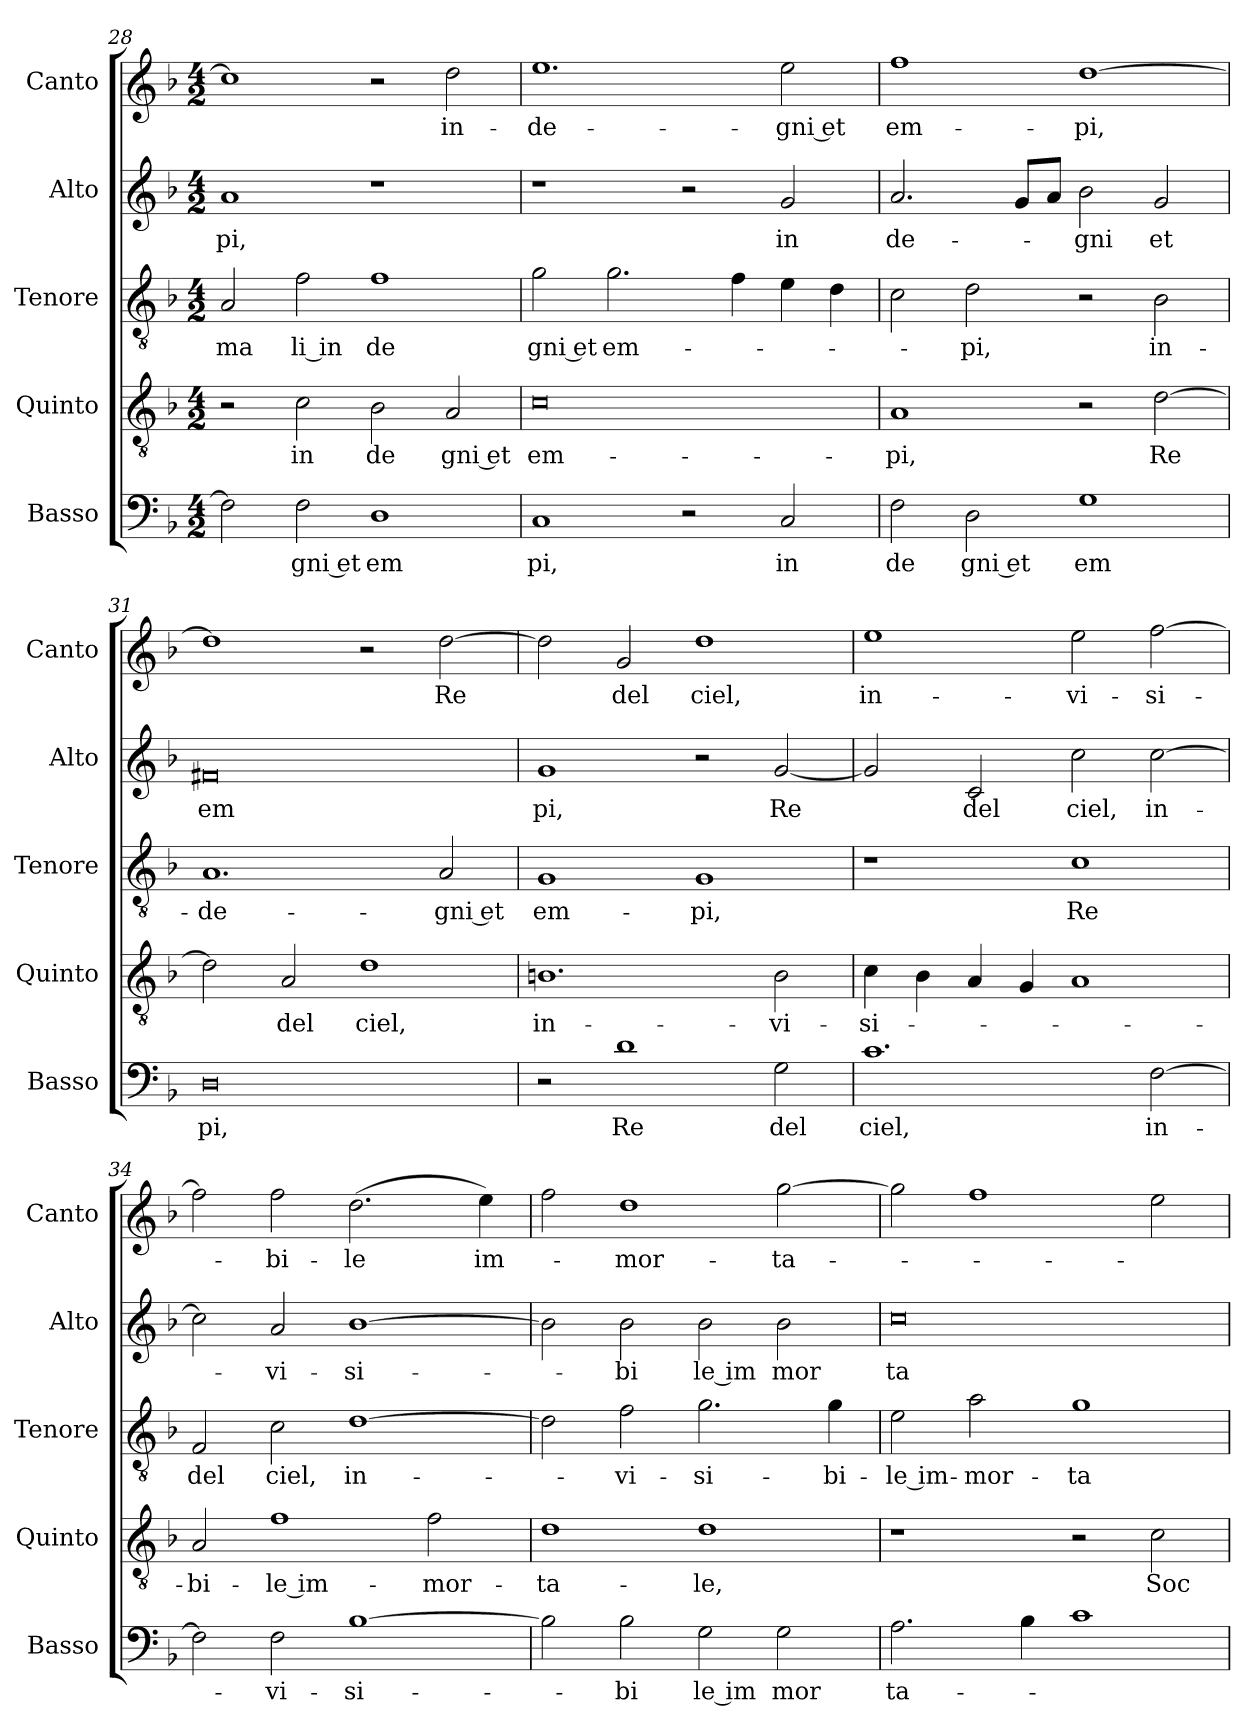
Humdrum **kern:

**kern	**text	**kern	**text	**kern	**text	**kern	**text	**kern	**text
*part5	*part5	*part4	*part4	*part3	*part3	*part2	*part2	*part1	*part1
*staff5	*staff5	*staff4	*staff4	*staff3	*staff3	*staff2	*staff2	*staff1	*staff1
*I"Basso	*	*I"Quinto	*	*I"Tenore	*	*I"Alto	*	*I"Canto	*
*I'Basso	*	*I'Quinto	*	*I'Tenore	*	*I'Alto	*	*I'Canto	*
*clefF4	*	*clefGv2	*	*clefGv2	*	*clefG2	*	*clefG2	*
*k[b-]	*	*k[b-]	*	*k[b-]	*	*k[b-]	*	*k[b-]	*
*F:	*	*F:	*	*F:	*	*F:	*	*F:	*
*M4/2	*	*M4/2	*	*M4/2	*	*M4/2	*	*M4/2	*
=28	=28	=28	=28	=28	=28	=28	=28	=28	=28
2F\]	.	2r	.	2A/	ma	1a	-pi,	1cc]	.
2F\	-gni et	2c\	in	2f\	li in	.	.	.	.
1D	em	2B-\	de	1f	de	1r	.	2r	.
.	.	2A/	gni et	.	.	.	.	2dd\	in-
=29	=29	=29	=29	=29	=29	=29	=29	=29	=29
1C	pi,	0c	em-	2g\	gni et	1r	.	1.ee	-de-
.	.	.	.	2.g\	em-	.	.	.	.
2r	.	.	.	.	.	2r	.	.	.
.	.	.	.	4f\	.	.	.	.	.
2C/	in	.	.	4e\	.	2g/	in	2ee\	gni et
.	.	.	.	4d\	.	.	.	.	.
=30	=30	=30	=30	=30	=30	=30	=30	=30	=30
2F\	de	1A	-pi,	2c\	.	2.a/	de-	1ff	em-
2D\	gni et	.	.	2d\	-pi,	.	.	.	.
.	.	.	.	.	.	8g/L	.	.	.
.	.	.	.	.	.	8a/J	.	.	.
1G	em	2r	.	2r	.	2b-\	-gni	[1dd	-pi,
.	.	[2d\	Re	2B-\	in-	2g/	et	.	.
!!LO:PB:g=z
=31	=31	=31	=31	=31	=31	=31	=31	=31	=31
0D	pi,	2d\]	.	1.A	-de-	0f#X	em	1dd]	.
.	.	2A/	del	.	.	.	.	.	.
.	.	1d	ciel,	.	.	.	.	2r	.
.	.	.	.	2A/	gni et	.	.	[2dd\	Re
=32	=32	=32	=32	=32	=32	=32	=32	=32	=32
2r	.	1.Bn	in-	1G	em-	1g	pi,	2dd\]	.
1d	Re	.	.	.	.	.	.	2g/	del
.	.	.	.	1G	-pi,	2r	.	1dd	ciel,
2G\	del	2B\	-vi-	.	.	[2g/	Re	.	.
=33	=33	=33	=33	=33	=33	=33	=33	=33	=33
1.c	ciel,	4c\	-si-	1r	.	2g/]	.	1ee	in-
.	.	4B-\	.	.	.	.	.	.	.
.	.	4A/	.	.	.	2c/	del	.	.
.	.	4G/	.	.	.	.	.	.	.
.	.	1A	.	1c	Re	2cc\	ciel,	2ee\	-vi-
[2F\	in-	.	.	.	.	[2cc\	in-	[2ff\	-si-
=34	=34	=34	=34	=34	=34	=34	=34	=34	=34
2F\]	.	2A/	-bi-	2F/	del	2cc\]	.	2ff\]	.
2F\	-vi-	1f	le im-	2c\	ciel,	2a/	-vi-	2ff\	-bi-
[1B-	-si-	.	.	[1d	in-	[1b-	-si-	(<2.dd\	-le
.	.	2f\	-mor-	.	.	.	.	.	.
.	.	.	.	.	.	.	.	4ee\)	im-
!!LO:LB:g=z
=35	=35	=35	=35	=35	=35	=35	=35	=35	=35
2B-\]	.	1d	-ta-	2d\]	.	2b-\]	.	2ff\	.
2B-\	-bi	.	.	2f\	-vi-	2b-\	-bi	1dd	-mor-
2G\	le im	1d	-le,	2.g\	-si-	2b-\	le im	.	.
2G\	mor	.	.	.	.	2b-\	mor	[2gg\	-ta-
.	.	.	.	4g\	-bi-	.	.	.	.
=36	=36	=36	=36	=36	=36	=36	=36	=36	=36
2.A\	ta-	1r	.	2e\	le im-	0cc	ta	2gg\]	.
.	.	.	.	2a\	-mor-	.	.	1ff	.
4B-\	.	.	.	.	.	.	.	.	.
1c	.	2r	.	1g	-ta-	.	.	.	.
.	.	2c\	Soc-	.	.	.	.	2ee\	.
=	=	=	=	=	=	=	=	=	=
*-	*-	*-	*-	*-	*-	*-	*-	*-	*-
